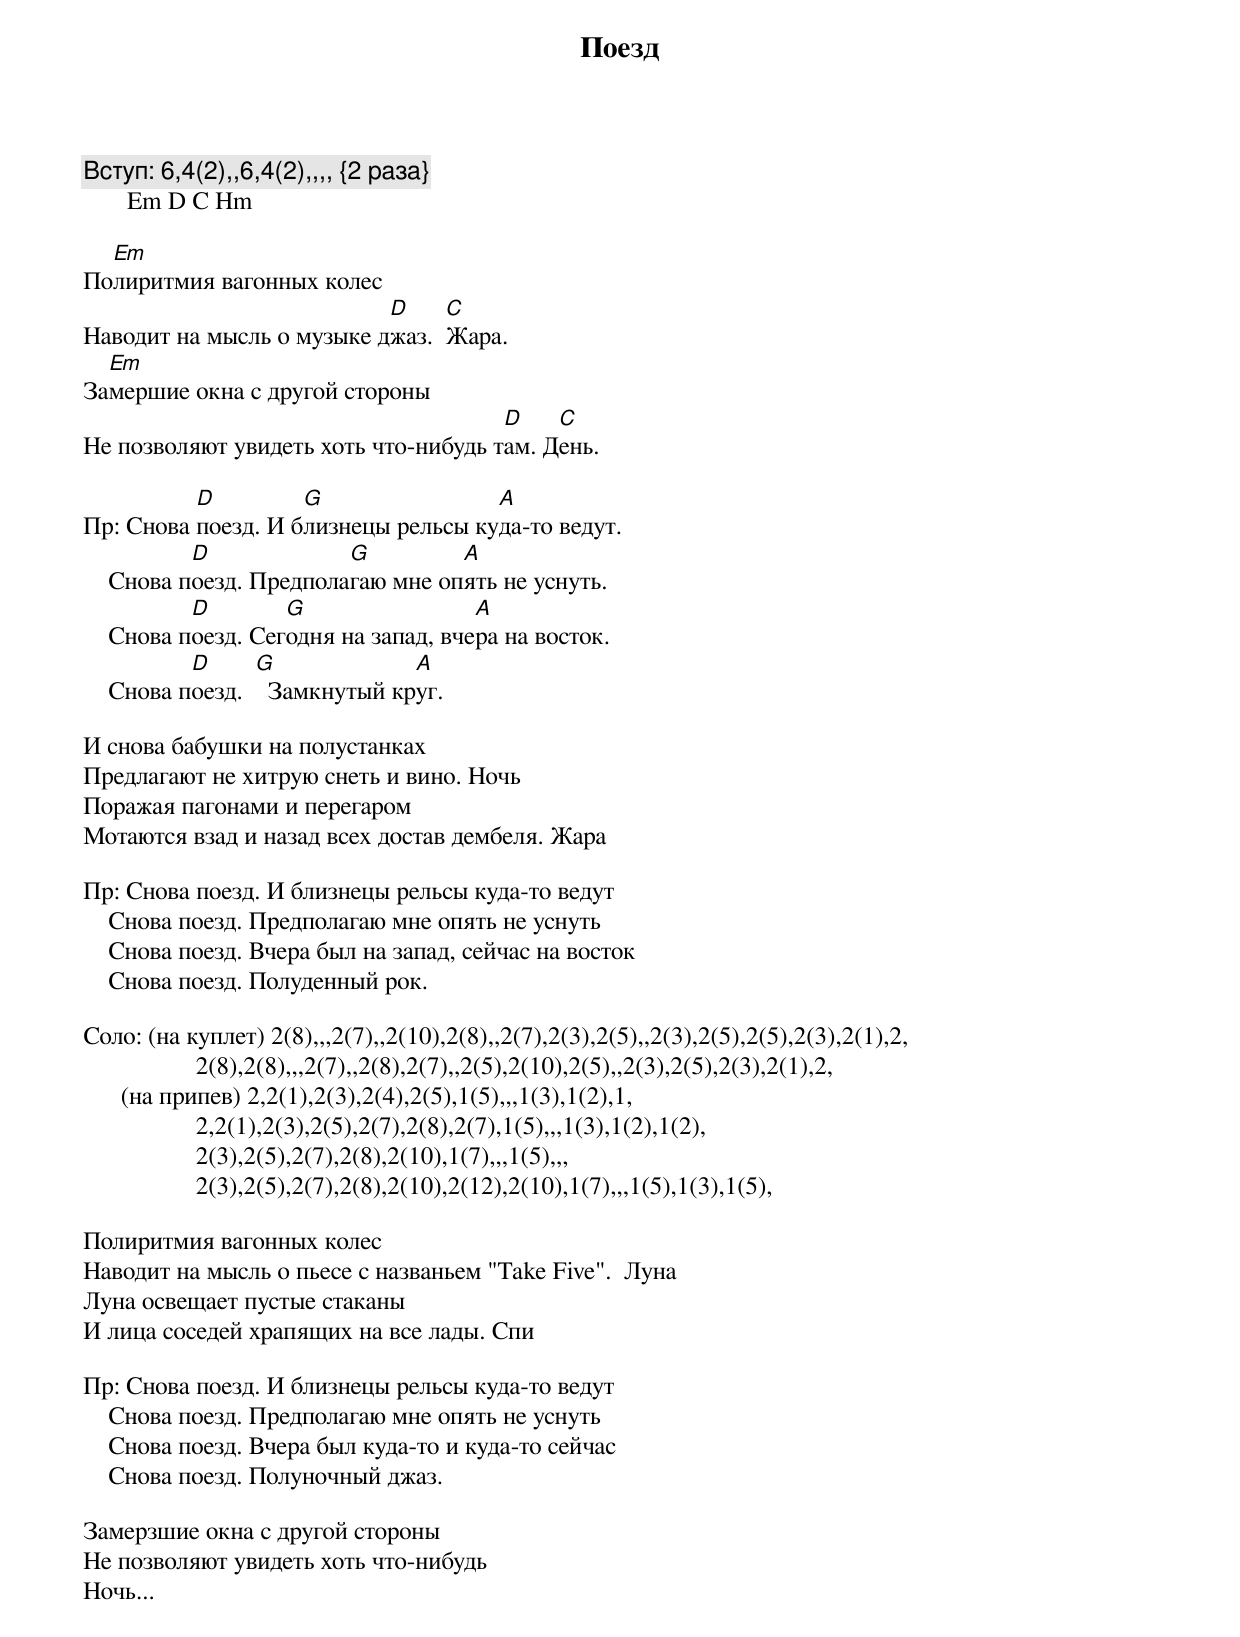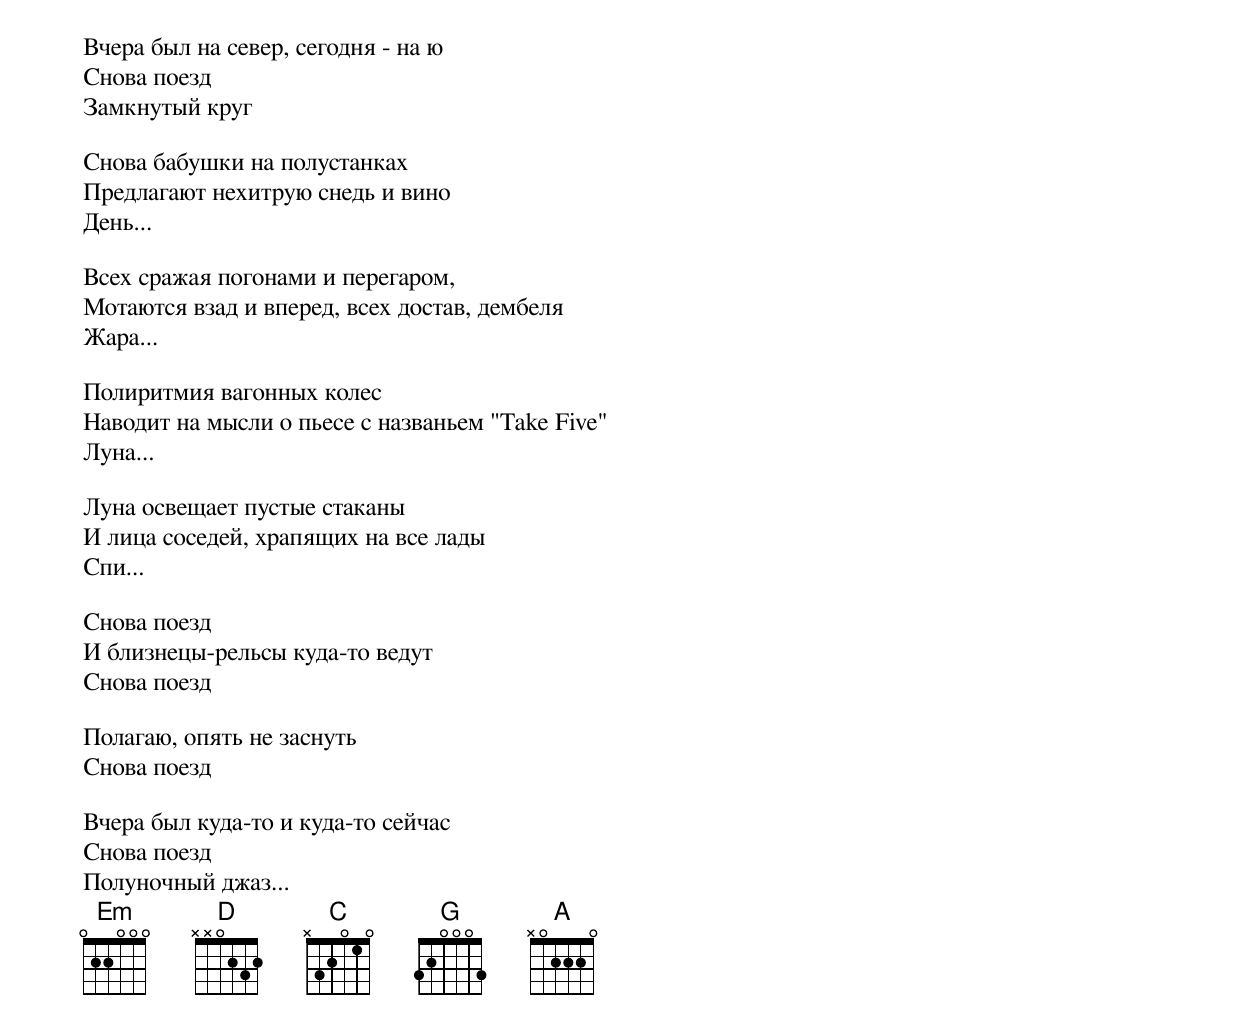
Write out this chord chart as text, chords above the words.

      Поезд

Вступ: 6,4(2),,6,4(2),,,, {2 раза}
       Em D C Hm

  Em
Полиритмия вагонных колес
                           D     C
Наводит на мысль о музыке джаз.  Жара.
  Em
Замершие окна с другой стороны
                                      D    C
Не позволяют увидеть хоть что-нибудь там. День.

          D         G                A
Пр: Снова поезд. И близнецы рельсы куда-то ведут.
           D             G         A
    Снова поезд. Предполагаю мне опять не уснуть.
           D        G                 A
    Снова поезд. Сегодня на запад, вчера на восток.
           D      G             A
    Снова поезд.    Замкнутый круг.

И снова бабушки на полустанках
Предлагают не хитрую снеть и вино. Ночь
Поражая пагонами и перегаром
Мотаются взад и назад всех достав дембеля. Жара

Пр: Снова поезд. И близнецы рельсы куда-то ведут
    Снова поезд. Предполагаю мне опять не уснуть
    Снова поезд. Вчера был на запад, сейчас на восток
    Снова поезд. Полуденный рок.

Соло: (на куплет) 2(8),,,2(7),,2(10),2(8),,2(7),2(3),2(5),,2(3),2(5),2(5),2(3),2(1),2,
                  2(8),2(8),,,2(7),,2(8),2(7),,2(5),2(10),2(5),,2(3),2(5),2(3),2(1),2,
      (на припев) 2,2(1),2(3),2(4),2(5),1(5),,,1(3),1(2),1,
                  2,2(1),2(3),2(5),2(7),2(8),2(7),1(5),,,1(3),1(2),1(2),
                  2(3),2(5),2(7),2(8),2(10),1(7),,,1(5),,,
                  2(3),2(5),2(7),2(8),2(10),2(12),2(10),1(7),,,1(5),1(3),1(5),

Полиритмия вагонных колес
Наводит на мысль о пьесе с названьем "Take Five".  Луна
Луна освещает пустые стаканы
И лица соседей храпящих на все лады. Спи

Пр: Снова поезд. И близнецы рельсы куда-то ведут
    Снова поезд. Предполагаю мне опять не уснуть
    Снова поезд. Вчера был куда-то и куда-то сейчас
    Снова поезд. Полуночный джаз.

Замерзшие окна с другой стороны
Не позволяют увидеть хоть что-нибудь
Ночь...

Вчера был на север, сегодня - на ю
Снова поезд
Замкнутый круг

Снова бабушки на полустанках
Предлагают нехитрую снедь и вино
День...

Всех сражая погонами и перегаром,
Мотаются взад и вперед, всех достав, дембеля
Жара...

Полиритмия вагонных колес
Наводит на мысли о пьесе с названьем "Take Five"
Луна...

Луна освещает пустые стаканы
И лица соседей, храпящих на все лады
Спи...

Снова поезд
И близнецы-рельсы куда-то ведут
Снова поезд

Полагаю, опять не заснуть
Снова поезд

Вчера был куда-то и куда-то сейчас
Снова поезд
Полуночный джаз...
